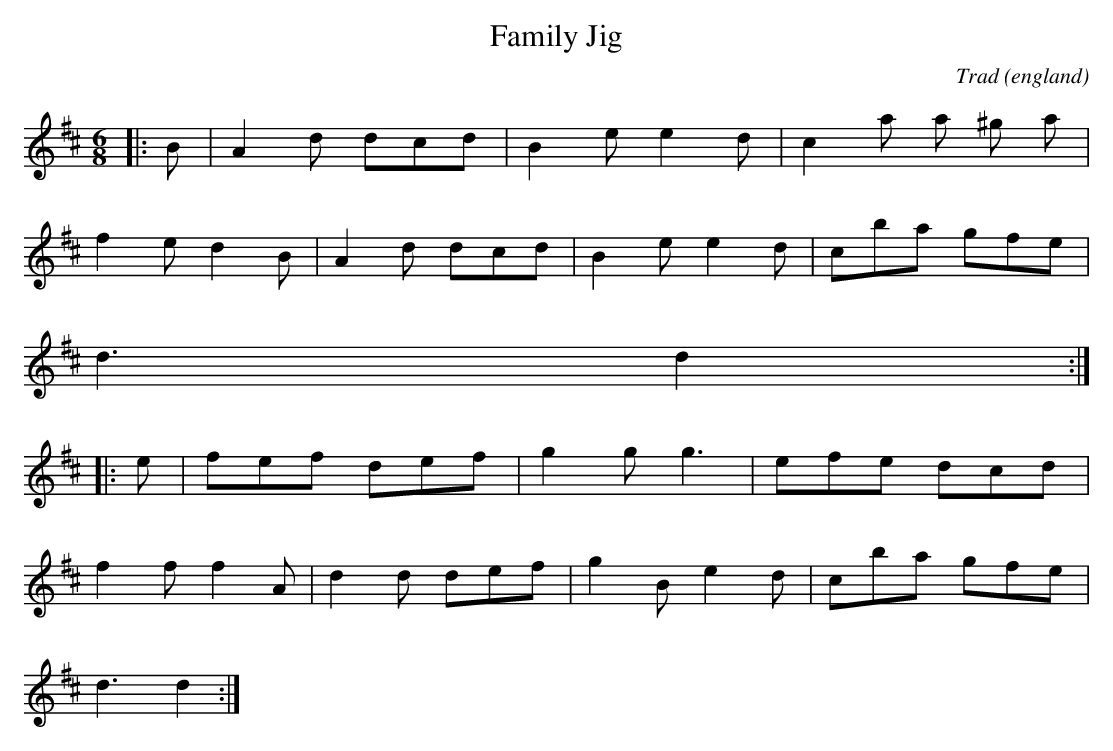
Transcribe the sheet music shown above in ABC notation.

X:1
T:Family Jig
O:england
C:Trad
M:6/8
L:1/8
K:D
|:B|A2d dcd|B2e e2d|c2a a ^g a|
f2e d2B|A2d dcd|B2e e2d|cba gfe|
d3d2:|
|:e|fef def|g2g g3|efe dcd|
f2f f2A|d2d def|g2B e2d|cba gfe|
d3d2:|
